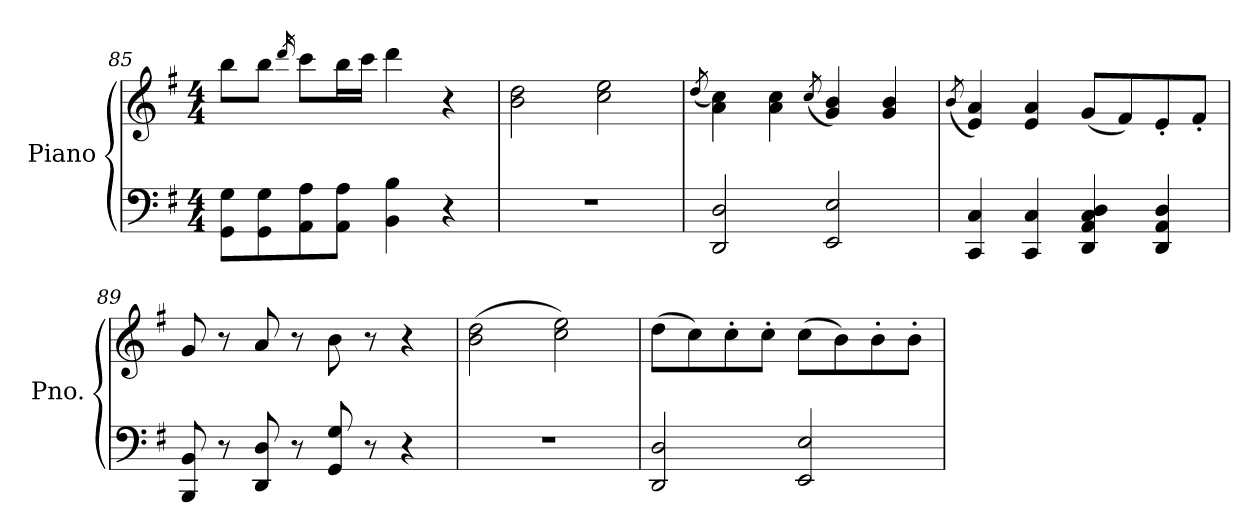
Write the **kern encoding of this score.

**kern	**kern
*part1	*part1
*staff2	*staff1
*I"Piano	*
*I'Pno.	*
*clefF4	*clefG2
*k[f#]	*k[f#]
*M4/4	*M4/4
=85	=85
8GG\ 8G\L	8bb\L
8GG\ 8G\	8bb\J
.	16qddd/
8AA\ 8A\	8ccc\L
8AA\ 8A\J	16bb\L
.	16ccc\JJ
4BB\ 4B\	4ddd\
4r	4r
=86	=86
1r	2b\ 2dd\
.	2cc\ 2ee\
=87	=87
.	(8qdd/
2DD/ 2D/	4a\ 4cc\)
.	4a\ 4cc\
.	(8qcc/
2EE/ 2E/	4g/ 4b/)
.	4g/ 4b/
=88	=88
.	(8qb/
4CC/ 4C/	4e/ 4a/)
4CC/ 4C/	4e/ 4a/
4DD/ 4AA/ 4C/ 4D/	(8g/L
.	8f#/)
4DD/ 4AA/ 4D/	8e'/
.	8f#'/J
=89	=89
8BBB/ 8BB/	8g/
8r	8r
8DD/ 8D/	8a/
8r	8r
8GG/ 8G/	8b\
8r	8r
4r	4r
=90	=90
1r	(2b\ 2dd\
.	2cc\ 2ee\)
=91	=91
2DD/ 2D/	(8dd\L
.	8cc\)
.	8cc'\
.	8cc'\J
2EE/ 2E/	(8cc\L
.	8b\)
.	8b'\
.	8b'\J
=	=
*-	*-
